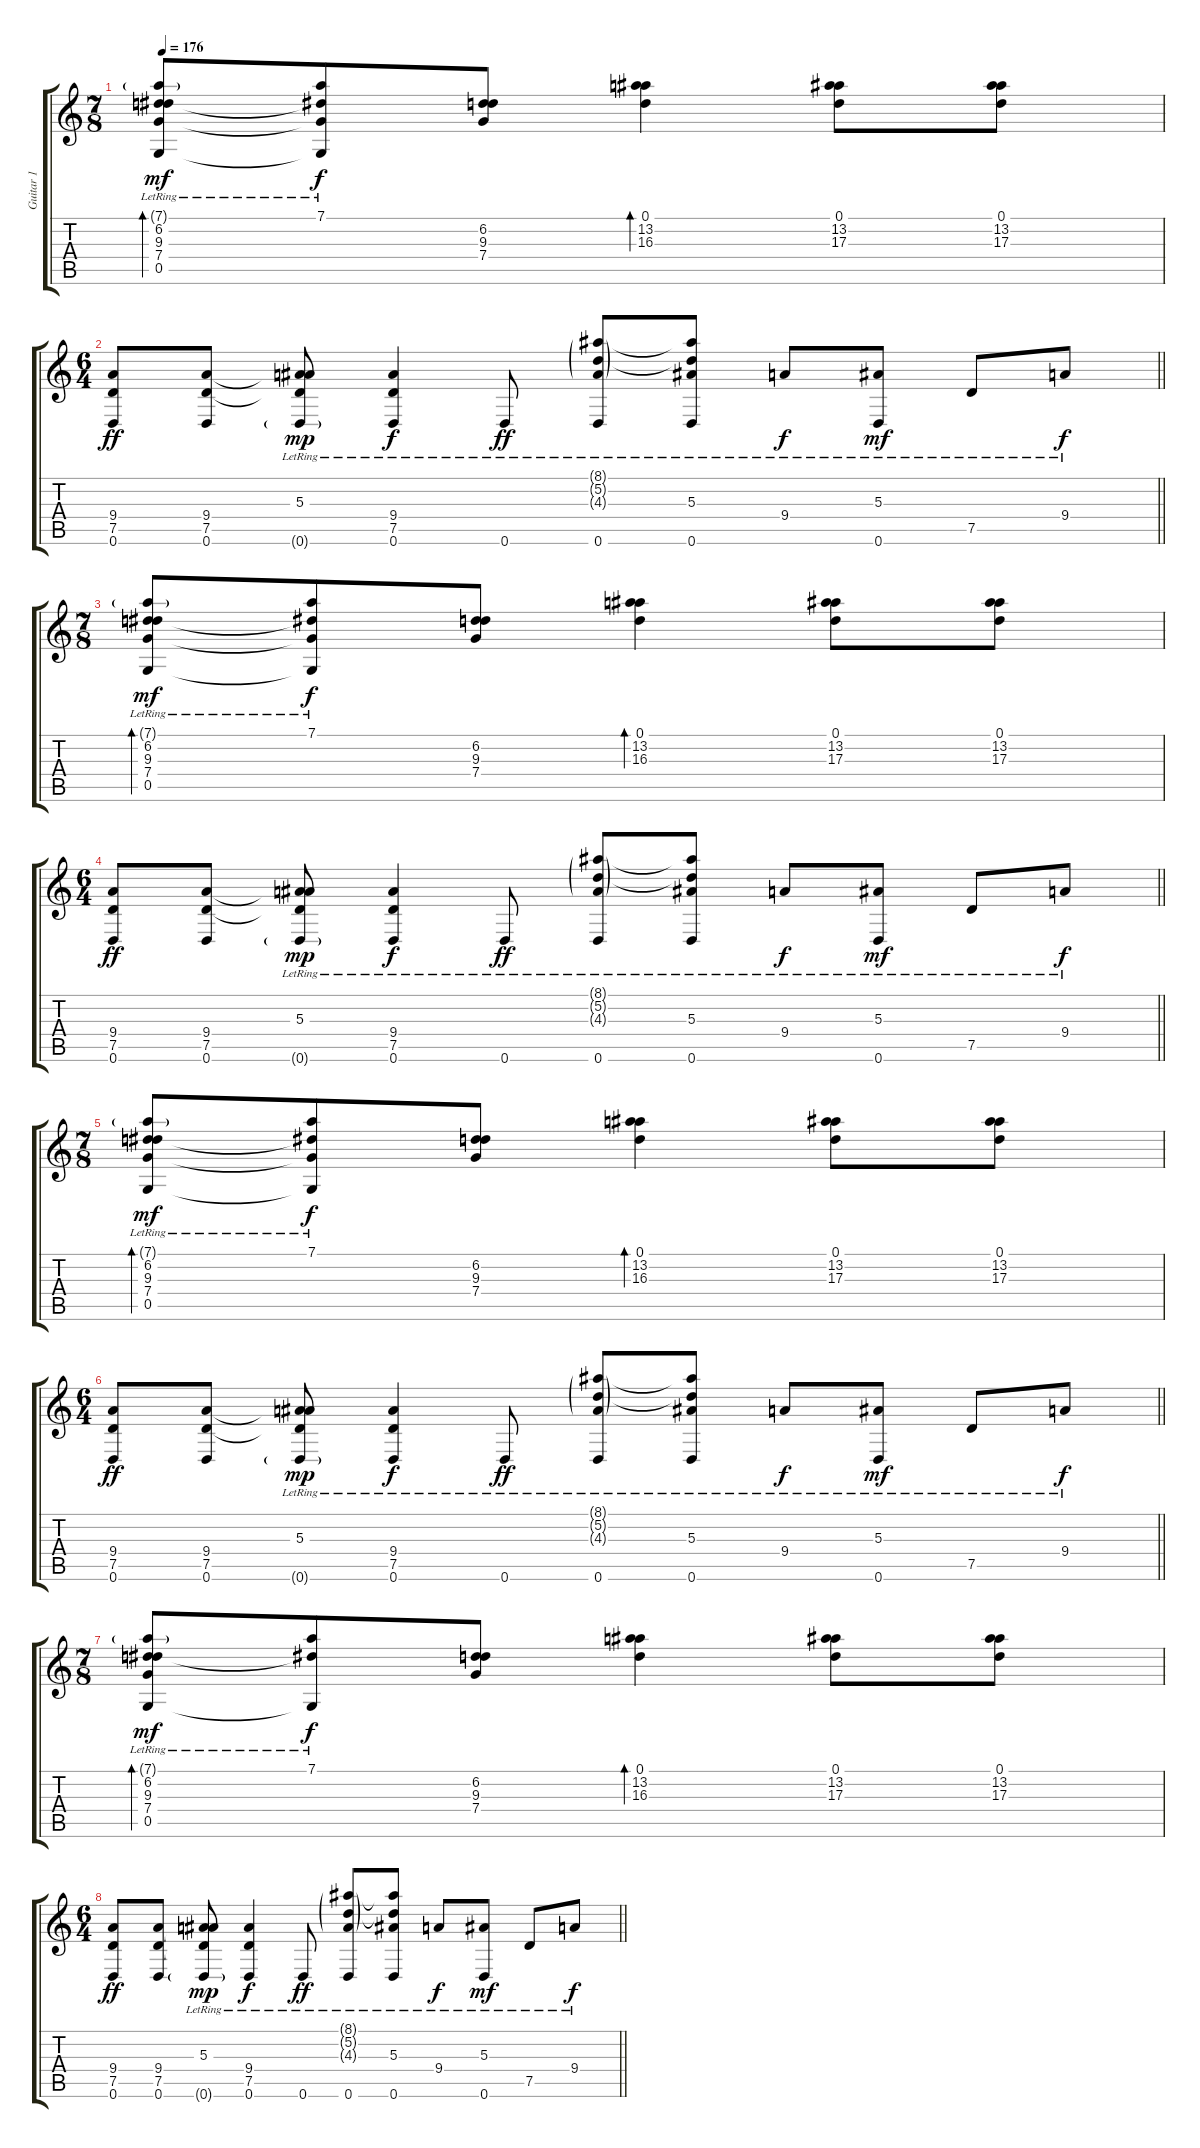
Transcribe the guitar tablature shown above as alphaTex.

\track ("Guitar 1" "Guitar 1") {instrument distortionguitar}
\staff {score tabs}
\tuning (D4 A3 F3 C3 G2 D2) {hide}
\ts (7 8)
\tempo 176
\clef g2
\ks c
(7.1{g} 6.2{lr} 9.3 7.4 0.5{lr}).8{bd 60 dy mf} (7.1{lr} 6.2{t} 7.4{t} 0.5{t}).8{dy f} (6.2 9.3 7.4).8 (0.1 13.2 16.3).4{bd 120} (0.1 13.2 17.3).8 (0.1 13.2 17.3).8 |
\ts (6 4)
\barLineRight lightlight
(9.4 7.5 0.6).8{dy ff} (9.4 7.5 0.6).8 (5.3{lr} 9.4{t} 7.5{t} 0.6{g lr}).8{dy mp} (9.4{lr} 7.5{lr} 0.6{lr}).4{dy f} 0.6{lr}.8{dy ff} (8.1{g lr} 5.2{g lr} 4.3{g lr} 0.6{lr}).8 (8.1{t} 5.2{t} 5.3{lr} 0.6{lr}).8 9.4{lr}.8{dy f} (5.3{lr} 0.6).8{dy mf} 7.5{lr}.8 9.4{lr}.8{dy f} |
\ts (7 8)
(7.1{g} 6.2{lr} 9.3 7.4 0.5{lr}).8{bd 60 dy mf} (7.1{lr} 6.2{t} 7.4{t} 0.5{t}).8{dy f} (6.2 9.3 7.4).8 (0.1 13.2 16.3).4{bd 120} (0.1 13.2 17.3).8 (0.1 13.2 17.3).8 |
\ts (6 4)
\barLineRight lightlight
(9.4 7.5 0.6).8{dy ff} (9.4 7.5 0.6).8 (5.3{lr} 9.4{t} 7.5{t} 0.6{g lr}).8{dy mp} (9.4{lr} 7.5{lr} 0.6{lr}).4{dy f} 0.6{lr}.8{dy ff} (8.1{g lr} 5.2{g lr} 4.3{g lr} 0.6{lr}).8 (8.1{t} 5.2{t} 5.3{lr} 0.6{lr}).8 9.4{lr}.8{dy f} (5.3{lr} 0.6).8{dy mf} 7.5{lr}.8 9.4{lr}.8{dy f} |
\ts (7 8)
\section ("" "")
(7.1{g} 6.2{lr} 9.3 7.4 0.5{lr}).8{bd 60 dy mf} (7.1{lr} 6.2{t} 7.4{t} 0.5{t}).8{dy f} (6.2 9.3 7.4).8 (0.1 13.2 16.3).4{bd 120} (0.1 13.2 17.3).8 (0.1 13.2 17.3).8 |
\ts (6 4)
\barLineRight lightlight
(9.4 7.5 0.6).8{dy ff} (9.4 7.5 0.6).8 (5.3{lr} 9.4{t} 7.5{t} 0.6{g lr}).8{dy mp} (9.4{lr} 7.5{lr} 0.6{lr}).4{dy f} 0.6{lr}.8{dy ff} (8.1{g lr} 5.2{g lr} 4.3{g lr} 0.6{lr}).8 (8.1{t} 5.2{t} 5.3{lr} 0.6{lr}).8 9.4{lr}.8{dy f} (5.3{lr} 0.6).8{dy mf} 7.5{lr}.8 9.4{lr}.8{dy f} |
\ts (7 8)
(7.1{g} 6.2{lr} 9.3 7.4 0.5{lr}).8{bd 60 dy mf} (7.1{lr} 6.2{t} 0.5{t}).8{dy f} (6.2 9.3 7.4).8 (0.1 13.2 16.3).4{bd 120} (0.1 13.2 17.3).8 (0.1 13.2 17.3).8 |
\ts (6 4)
\barLineRight lightlight
(9.4 7.5 0.6).8{dy ff} (9.4 7.5 0.6).8 (5.3{lr} 9.4{t} 7.5{t} 0.6{g lr}).8{dy mp} (9.4{lr} 7.5{lr} 0.6{lr}).4{dy f} 0.6{lr}.8{dy ff} (8.1{g lr} 5.2{g lr} 4.3{g lr} 0.6{lr}).8 (8.1{t} 5.2{t} 5.3{lr} 0.6{lr}).8 9.4{lr}.8{dy f} (5.3{lr} 0.6).8{dy mf} 7.5{lr}.8 9.4{lr}.8{dy f}
